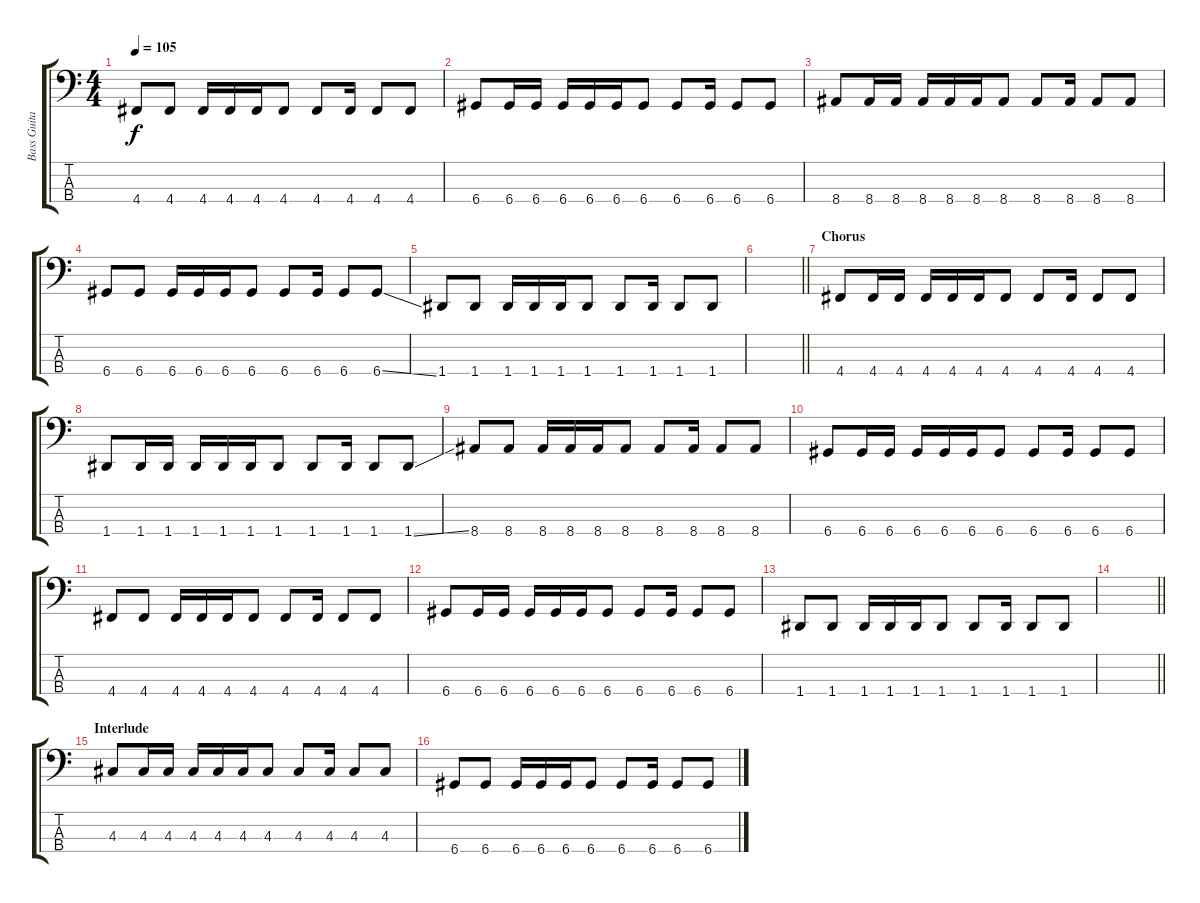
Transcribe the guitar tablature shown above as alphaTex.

\track ("Bass Guitar" "Bass Guita") {instrument electricbassfinger}
\staff {score tabs}
\tuning (G2 D2 A1 D1) {hide}
\ts (4 4)
\tempo 105
\clef f4
\ks c
4.4.8{dy f} 4.4.8 4.4.16 4.4.16 4.4.16 4.4.8 4.4.8 4.4.16 4.4.8 4.4.8 |
6.4.8 6.4.16 6.4.16 6.4.16 6.4.16 6.4.16 6.4.8 6.4.8 6.4.16 6.4.8 6.4.8 |
8.4.8 8.4.16 8.4.16 8.4.16 8.4.16 8.4.16 8.4.8 8.4.8 8.4.16 8.4.8 8.4.8 |
6.4.8 6.4.8 6.4.16 6.4.16 6.4.16 6.4.8 6.4.8 6.4.16 6.4.8 6.4{ss}.8 |
1.4.8 1.4.8 1.4.16 1.4.16 1.4.16 1.4.8 1.4.8 1.4.16 1.4.8 1.4.8 |
\barLineRight lightlight
|
\section ("" "Chorus")
4.4.8 4.4.16 4.4.16 4.4.16 4.4.16 4.4.16 4.4.8 4.4.8 4.4.16 4.4.8 4.4.8 |
1.4.8 1.4.16 1.4.16 1.4.16 1.4.16 1.4.16 1.4.8 1.4.8 1.4.16 1.4.8 1.4{ss}.8 |
8.4.8 8.4.8 8.4.16 8.4.16 8.4.16 8.4.8 8.4.8 8.4.16 8.4.8 8.4.8 |
6.4.8 6.4.16 6.4.16 6.4.16 6.4.16 6.4.16 6.4.8 6.4.8 6.4.16 6.4.8 6.4.8 |
4.4.8 4.4.8 4.4.16 4.4.16 4.4.16 4.4.8 4.4.8 4.4.16 4.4.8 4.4.8 |
6.4.8 6.4.16 6.4.16 6.4.16 6.4.16 6.4.16 6.4.8 6.4.8 6.4.16 6.4.8 6.4.8 |
1.4.8 1.4.8 1.4.16 1.4.16 1.4.16 1.4.8 1.4.8 1.4.16 1.4.8 1.4.8 |
\barLineRight lightlight
|
\section ("" "Interlude")
4.3.8 4.3.16 4.3.16 4.3.16 4.3.16 4.3.16 4.3.8 4.3.8 4.3.16 4.3.8 4.3.8 |
6.4.8 6.4.8 6.4.16 6.4.16 6.4.16 6.4.8 6.4.8 6.4.16 6.4.8 6.4.8
